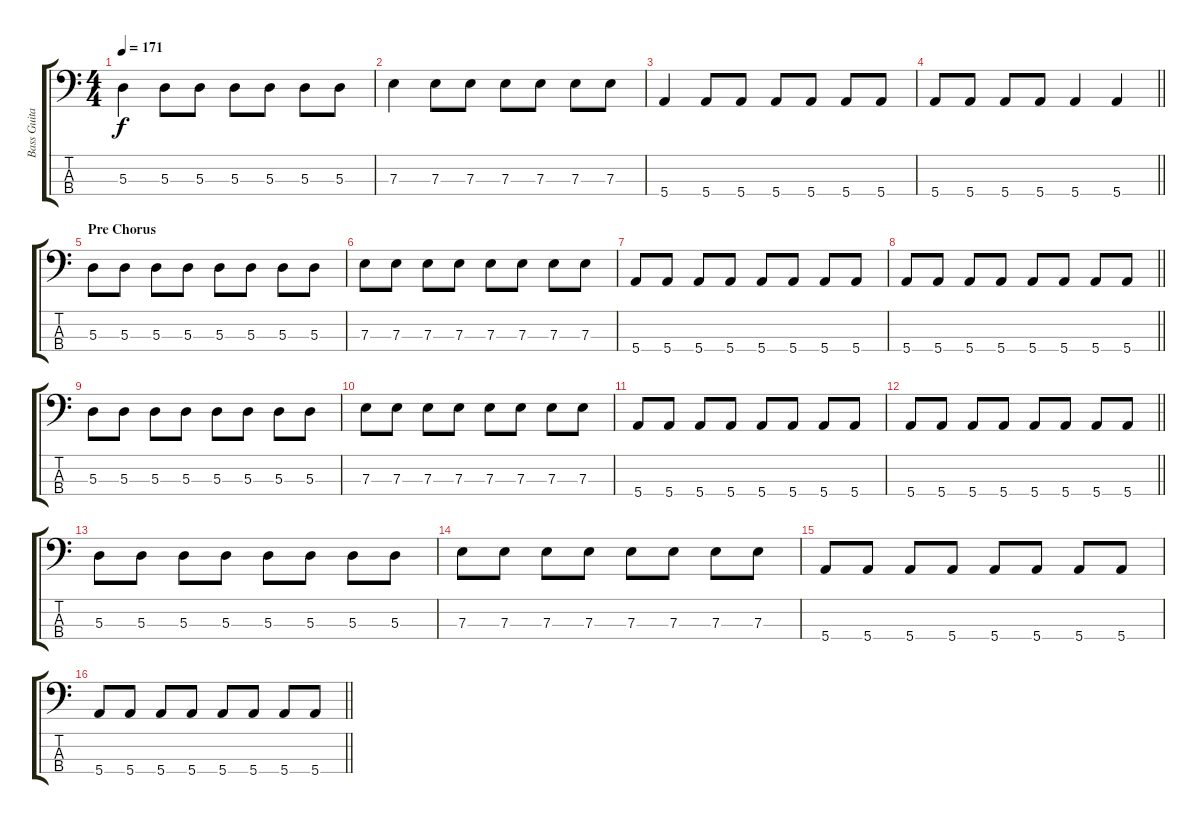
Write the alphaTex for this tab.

\track ("Bass Guitar - EkaRock" "Bass Guita") {instrument electricbasspick}
\staff {score tabs}
\tuning (G2 D2 A1 E1) {hide}
\ts (4 4)
\tempo 171
\clef f4
\ks c
5.3.4{dy f} 5.3.8 5.3.8 5.3.8 5.3.8 5.3.8 5.3.8 |
7.3.4 7.3.8 7.3.8 7.3.8 7.3.8 7.3.8 7.3.8 |
5.4.4 5.4.8 5.4.8 5.4.8 5.4.8 5.4.8 5.4.8 |
\barLineRight lightlight
5.4.8 5.4.8 5.4.8 5.4.8 5.4.4 5.4.4 |
\section ("" "Pre Chorus")
5.3.8 5.3.8 5.3.8 5.3.8 5.3.8 5.3.8 5.3.8 5.3.8 |
7.3.8 7.3.8 7.3.8 7.3.8 7.3.8 7.3.8 7.3.8 7.3.8 |
5.4.8 5.4.8 5.4.8 5.4.8 5.4.8 5.4.8 5.4.8 5.4.8 |
\barLineRight lightlight
5.4.8 5.4.8 5.4.8 5.4.8 5.4.8 5.4.8 5.4.8 5.4.8 |
5.3.8 5.3.8 5.3.8 5.3.8 5.3.8 5.3.8 5.3.8 5.3.8 |
7.3.8 7.3.8 7.3.8 7.3.8 7.3.8 7.3.8 7.3.8 7.3.8 |
5.4.8 5.4.8 5.4.8 5.4.8 5.4.8 5.4.8 5.4.8 5.4.8 |
\barLineRight lightlight
5.4.8 5.4.8 5.4.8 5.4.8 5.4.8 5.4.8 5.4.8 5.4.8 |
5.3.8 5.3.8 5.3.8 5.3.8 5.3.8 5.3.8 5.3.8 5.3.8 |
7.3.8 7.3.8 7.3.8 7.3.8 7.3.8 7.3.8 7.3.8 7.3.8 |
5.4.8 5.4.8 5.4.8 5.4.8 5.4.8 5.4.8 5.4.8 5.4.8 |
\barLineRight lightlight
5.4.8 5.4.8 5.4.8 5.4.8 5.4.8 5.4.8 5.4.8 5.4.8
